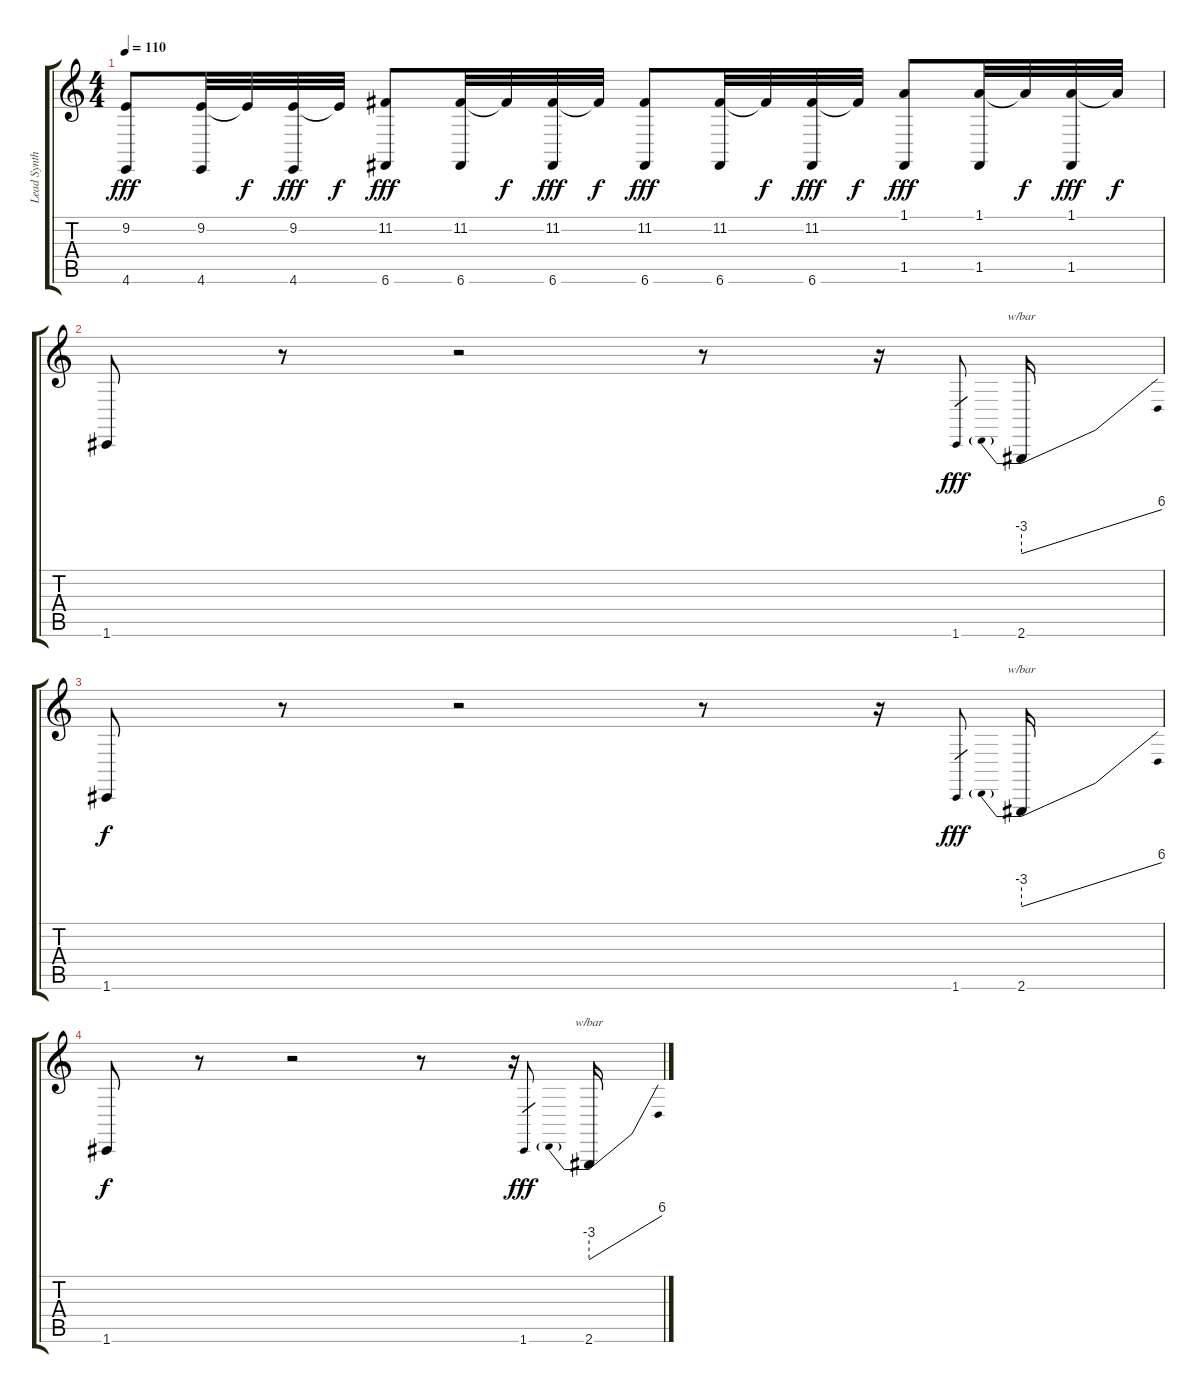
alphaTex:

\track ("Lead Synth" "Lead Synth") {instrument lead2sawtooth}
\staff {score tabs}
\tuning (Ab4 G3 Eb3 Bb2 F2 C2) {hide}
\ts (4 4)
\tempo 110
\clef g2
\ks c
(9.2 4.6).8{dy fff} (9.2 4.6).32 9.2{t}.32{dy f} (9.2 4.6).32{dy fff} 9.2{t}.32{dy f} (11.2 6.6).8{dy fff} (11.2 6.6).32 11.2{t}.32{dy f} (11.2 6.6).32{dy fff} 11.2{t}.32{dy f} (11.2 6.6).8{dy fff} (11.2 6.6).32 11.2{t}.32{dy f} (11.2 6.6).32{dy fff} 11.2{t}.32{dy f} (1.1 1.5).8{dy fff} (1.1 1.5).32 1.1{t}.32{dy f} (1.1 1.5).32{dy fff} 1.1{t}.32{dy f} |
1.6.8{volume 16} r.8 r.2 r.8 r.16 1.6.8{gr dy fff} 2.6.16{tbe (predivedive default 0 -12 60 24)} |
1.6.8{dy f volume 16} r.8 r.2 r.8 r.16 1.6.8{gr dy fff} 2.6.16{tbe (predivedive default 0 -12 60 24)} |
1.6.8{dy f volume 16} r.8 r.2 r.8 r.16 1.6.8{gr dy fff} 2.6.16{tbe (predivedive default 0 -12 60 24)}
